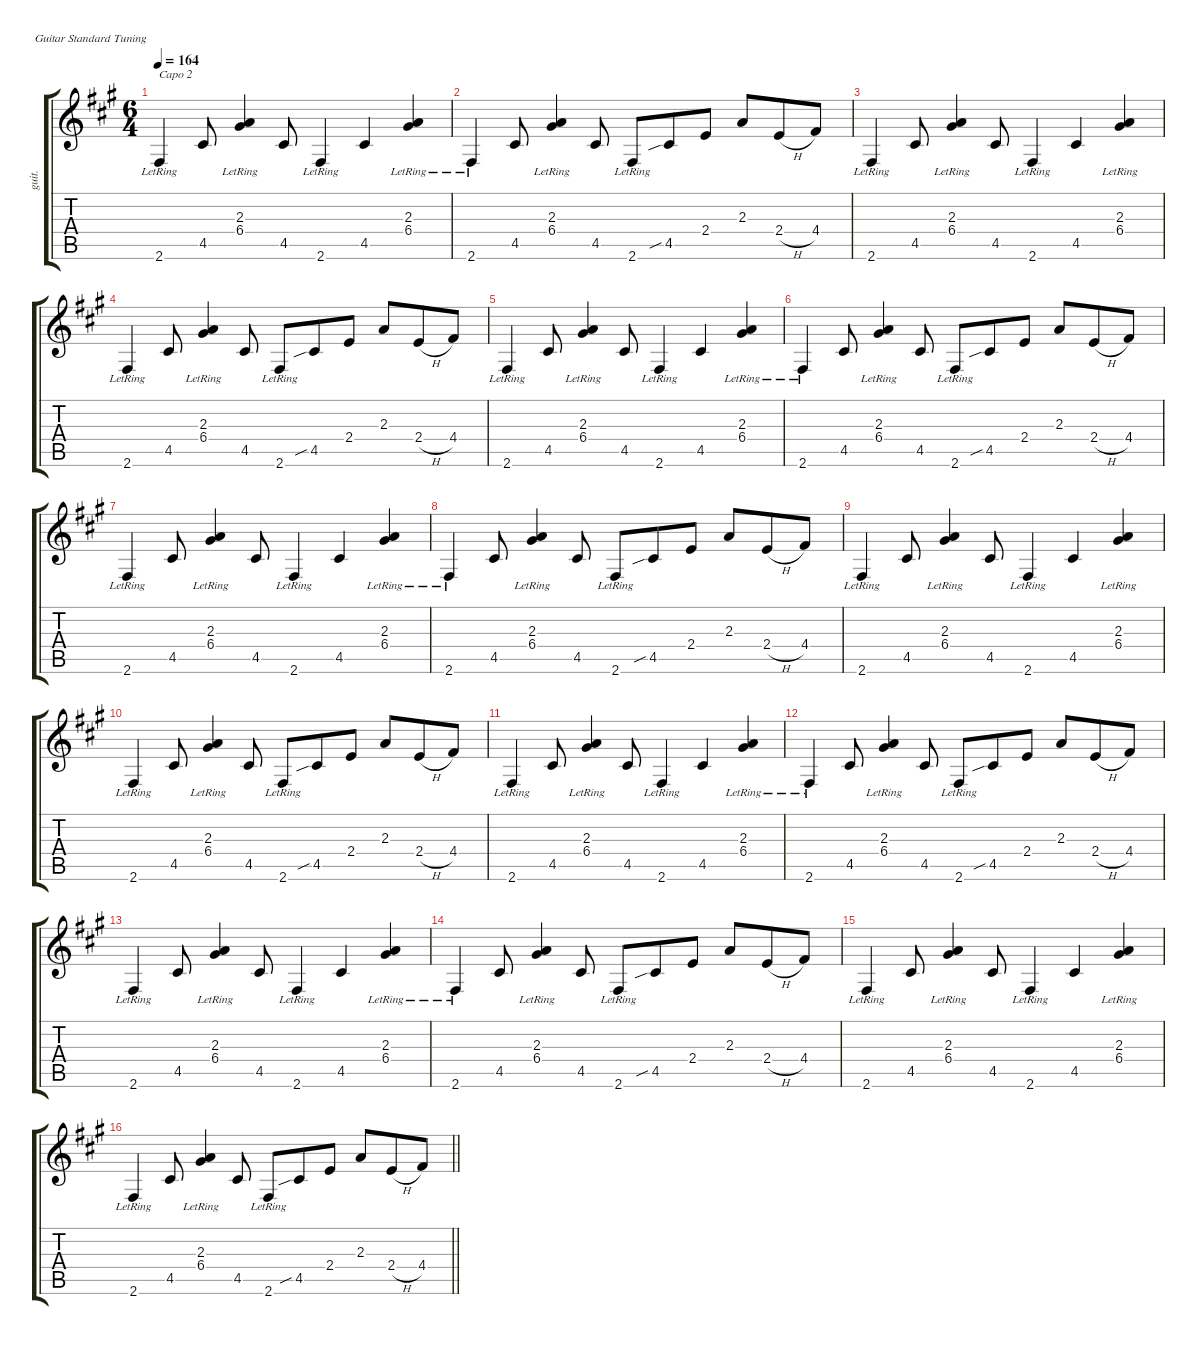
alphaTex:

\defaultSystemsLayout 4
\hideDynamics
\bracketExtendMode groupsimilarinstruments
\otherSystemsTrackNameOrientation horizontal
\track ("Guitar 1-hid" "guit.") {defaultSystemsLayout 8 mute instrument electricguitarjazz}
\staff {score tabs}
\tuning (E4 B3 G3 D3 A2 E2)
\ts (6 4)
\beaming (8 3 3 3 3)
\tempo 164
\clef g2
\ks f#minor
2.6{lr acc #}.4{txt "Capo 2" dy f instrument electricguitarjazz} 4.5{acc #}.8 (2.3{lr acc forcenatural} 6.4{lr acc #}).4 4.5{acc #}.8 2.6{lr acc #}.4 4.5{acc #}.4 (2.3{lr acc forcenatural} 6.4{lr acc #}).4 |
2.6{lr acc #}.4 4.5{acc #}.8 (2.3{lr acc forcenatural} 6.4{lr acc #}).4 4.5{acc #}.8 2.6{lr acc #}.8 4.5{sib acc #}.8 2.4{acc forcenatural}.8 2.3{acc forcenatural}.8 2.4{h acc forcenatural}.8 4.4{acc #}.8 |
2.6{lr acc #}.4 4.5{acc #}.8 (2.3{lr acc forcenatural} 6.4{lr acc #}).4 4.5{acc #}.8 2.6{lr acc #}.4 4.5{acc #}.4 (2.3{lr acc forcenatural} 6.4{lr acc #}).4 |
2.6{lr acc #}.4 4.5{acc #}.8 (2.3{lr acc forcenatural} 6.4{lr acc #}).4 4.5{acc #}.8 2.6{lr acc #}.8 4.5{sib acc #}.8 2.4{acc forcenatural}.8 2.3{acc forcenatural}.8 2.4{h acc forcenatural}.8 4.4{acc #}.8 |
2.6{lr acc #}.4 4.5{acc #}.8 (2.3{lr acc forcenatural} 6.4{lr acc #}).4 4.5{acc #}.8 2.6{lr acc #}.4 4.5{acc #}.4 (2.3{lr acc forcenatural} 6.4{lr acc #}).4 |
2.6{lr acc #}.4 4.5{acc #}.8 (2.3{lr acc forcenatural} 6.4{lr acc #}).4 4.5{acc #}.8 2.6{lr acc #}.8 4.5{sib acc #}.8 2.4{acc forcenatural}.8 2.3{acc forcenatural}.8 2.4{h acc forcenatural}.8 4.4{acc #}.8 |
2.6{lr acc #}.4 4.5{acc #}.8 (2.3{lr acc forcenatural} 6.4{lr acc #}).4 4.5{acc #}.8 2.6{lr acc #}.4 4.5{acc #}.4 (2.3{lr acc forcenatural} 6.4{lr acc #}).4 |
2.6{lr acc #}.4 4.5{acc #}.8 (2.3{lr acc forcenatural} 6.4{lr acc #}).4 4.5{acc #}.8 2.6{lr acc #}.8 4.5{sib acc #}.8 2.4{acc forcenatural}.8 2.3{acc forcenatural}.8 2.4{h acc forcenatural}.8 4.4{acc #}.8 |
2.6{lr acc #}.4 4.5{acc #}.8 (2.3{lr acc forcenatural} 6.4{lr acc #}).4 4.5{acc #}.8 2.6{lr acc #}.4 4.5{acc #}.4 (2.3{lr acc forcenatural} 6.4{lr acc #}).4 |
2.6{lr acc #}.4 4.5{acc #}.8 (2.3{lr acc forcenatural} 6.4{lr acc #}).4 4.5{acc #}.8 2.6{lr acc #}.8 4.5{sib acc #}.8 2.4{acc forcenatural}.8 2.3{acc forcenatural}.8 2.4{h acc forcenatural}.8 4.4{acc #}.8 |
2.6{lr acc #}.4 4.5{acc #}.8 (2.3{lr acc forcenatural} 6.4{lr acc #}).4 4.5{acc #}.8 2.6{lr acc #}.4 4.5{acc #}.4 (2.3{lr acc forcenatural} 6.4{lr acc #}).4 |
2.6{lr acc #}.4 4.5{acc #}.8 (2.3{lr acc forcenatural} 6.4{lr acc #}).4 4.5{acc #}.8 2.6{lr acc #}.8 4.5{sib acc #}.8 2.4{acc forcenatural}.8 2.3{acc forcenatural}.8 2.4{h acc forcenatural}.8 4.4{acc #}.8 |
2.6{lr acc #}.4 4.5{acc #}.8 (2.3{lr acc forcenatural} 6.4{lr acc #}).4 4.5{acc #}.8 2.6{lr acc #}.4 4.5{acc #}.4 (2.3{lr acc forcenatural} 6.4{lr acc #}).4 |
2.6{lr acc #}.4 4.5{acc #}.8 (2.3{lr acc forcenatural} 6.4{lr acc #}).4 4.5{acc #}.8 2.6{lr acc #}.8 4.5{sib acc #}.8 2.4{acc forcenatural}.8 2.3{acc forcenatural}.8 2.4{h acc forcenatural}.8 4.4{acc #}.8 |
2.6{lr acc #}.4 4.5{acc #}.8 (2.3{lr acc forcenatural} 6.4{lr acc #}).4 4.5{acc #}.8 2.6{lr acc #}.4 4.5{acc #}.4 (2.3{lr acc forcenatural} 6.4{lr acc #}).4 |
\barLineRight lightlight
2.6{lr acc #}.4 4.5{acc #}.8 (2.3{lr acc forcenatural} 6.4{lr acc #}).4 4.5{acc #}.8 2.6{lr acc #}.8 4.5{sib acc #}.8 2.4{acc forcenatural}.8 2.3{acc forcenatural}.8 2.4{h acc forcenatural}.8 4.4{acc #}.8
